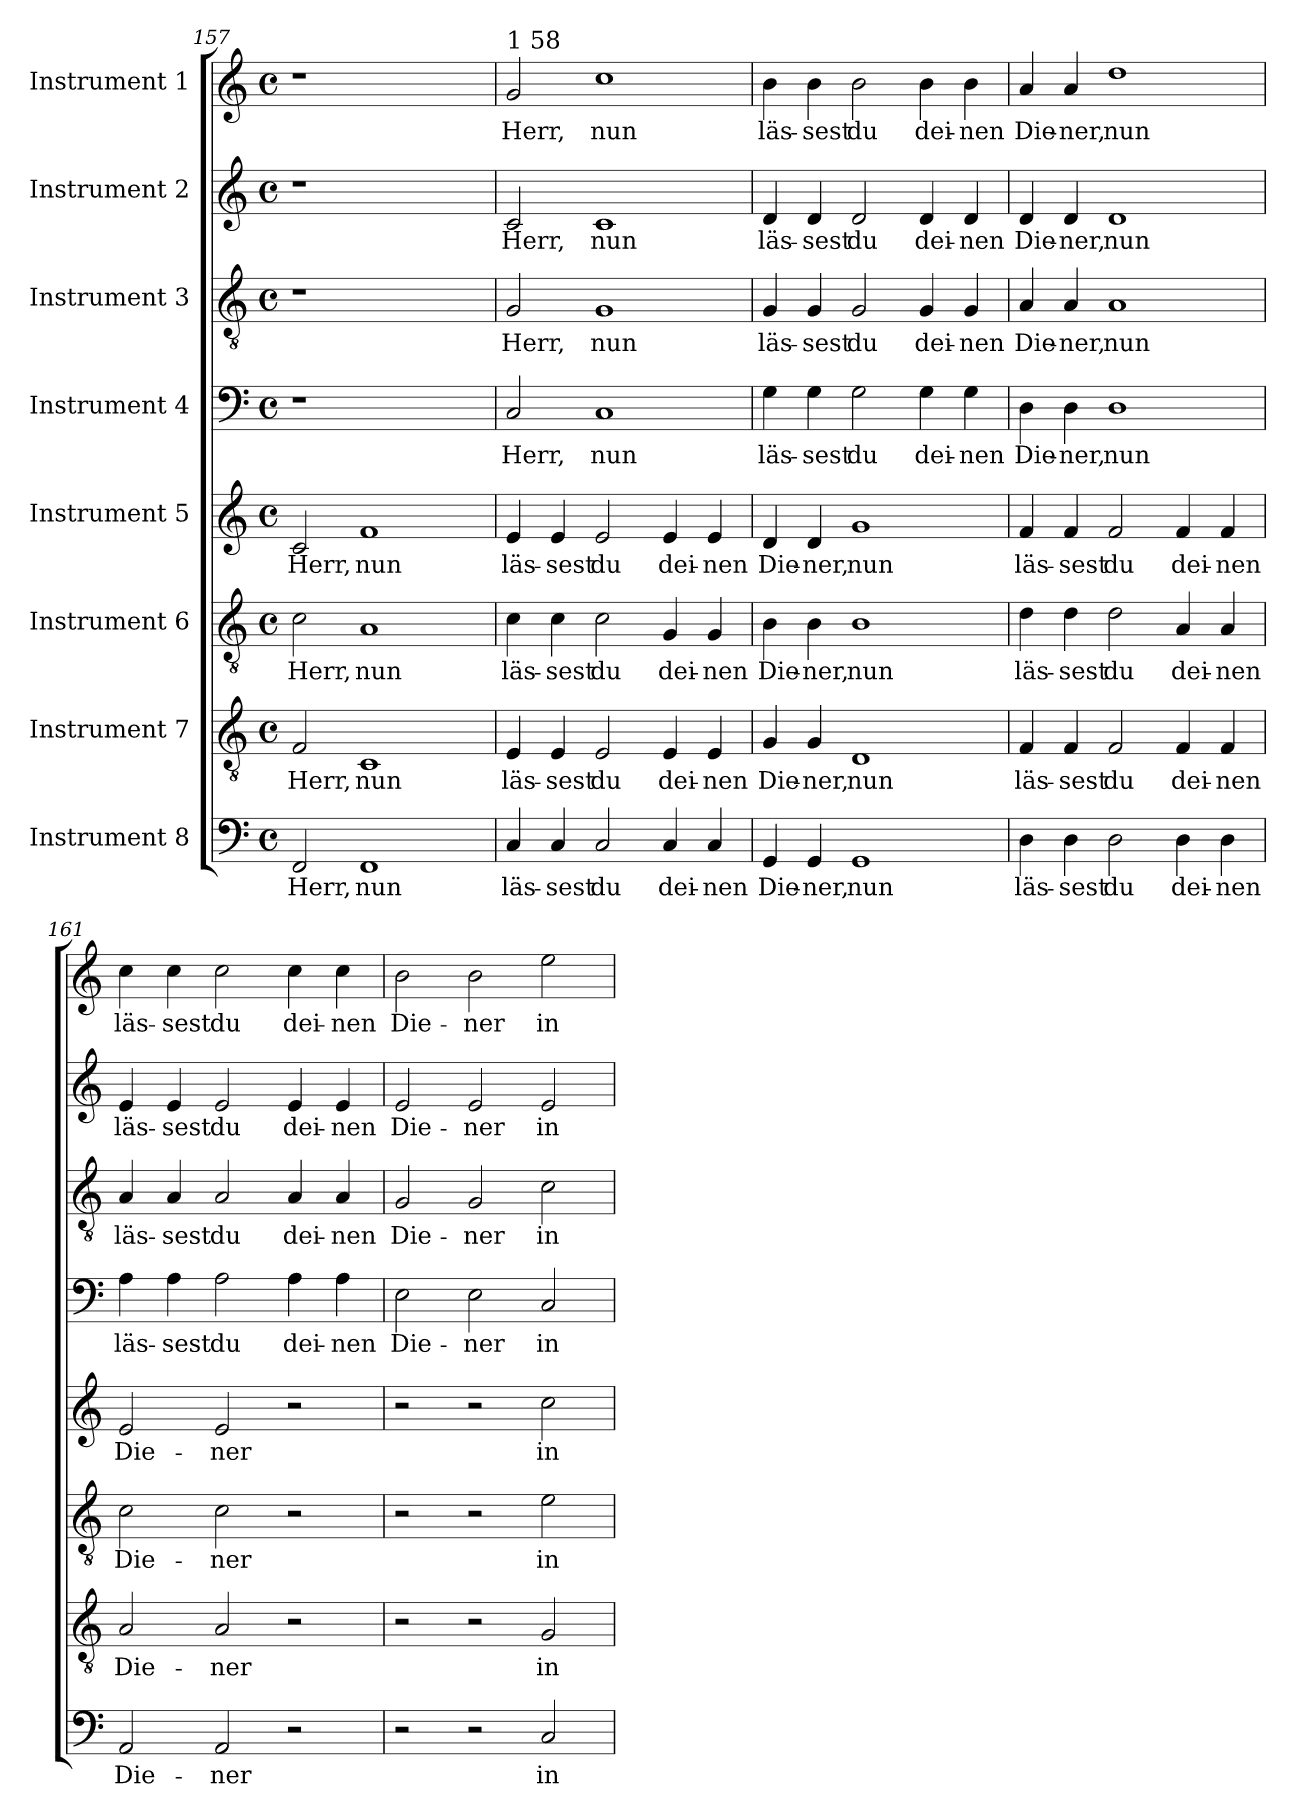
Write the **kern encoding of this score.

**kern	**text	**kern	**text	**kern	**text	**kern	**text	**kern	**text	**kern	**text	**kern	**text	**kern	**text
*part8	*part8	*part7	*part7	*part6	*part6	*part5	*part5	*part4	*part4	*part3	*part3	*part2	*part2	*part1	*part1
*staff8	*staff8	*staff7	*staff7	*staff6	*staff6	*staff5	*staff5	*staff4	*staff4	*staff3	*staff3	*staff2	*staff2	*staff1	*staff1
*I"Instrument 8	*	*I"Instrument 7	*	*I"Instrument 6	*	*I"Instrument 5	*	*I"Instrument 4	*	*I"Instrument 3	*	*I"Instrument 2	*	*I"Instrument 1	*
*clefF4	*	*clefGv2	*	*clefGv2	*	*clefG2	*	*clefF4	*	*clefGv2	*	*clefG2	*	*clefG2	*
*M4/4	*	*M4/4	*	*M4/4	*	*M4/4	*	*M4/4	*	*M4/4	*	*M4/4	*	*M4/4	*
*met(c)	*	*met(c)	*	*met(c)	*	*met(c)	*	*met(c)	*	*met(c)	*	*met(c)	*	*met(c)	*
=157	=157	=157	=157	=157	=157	=157	=157	=157	=157	=157	=157	=157	=157	=157	=157
!	!LO:LY:b:cj	!	!LO:LY:b:cj	!	!LO:LY:b:cj	!	!LO:LY:b:cj	!LO:N:vis=1	!	!LO:N:vis=1	!	!LO:N:vis=1	!	!LO:N:vis=1	!
2FF/	Herr,	2F/	Herr,	2c\	Herr,	2c/	Herr,	1r	.	1r	.	1r	.	1r	.
!	!LO:LY:b:cj	!	!LO:LY:b:cj	!	!LO:LY:b:cj	!	!LO:LY:b:cj	!	!	!	!	!	!	!	!
1FF	nun	1C	nun	1A	nun	1f	nun	.	.	.	.	.	.	.	.
.	.	.	.	.	.	.	.	2ryy	.	2ryy	.	2ryy	.	2ryy	.
!!LO:LB:g=z
=158	=158	=158	=158	=158	=158	=158	=158	=158	=158	=158	=158	=158	=158	=158	=158
!	!	!	!	!	!	!	!	!	!	!	!	!	!	!LO:TX:a:t=1 58	!
!	!LO:LY:b	!	!LO:LY:b	!	!LO:LY:b	!	!LO:LY:b	!	!LO:LY:b:cj	!	!LO:LY:b:cj	!	!LO:LY:b:cj	!	!LO:LY:b:cj
4C/	läs-	4E/	läs-	4c\	läs-	4e/	läs-	2C/	Herr,	2G/	Herr,	2c/	Herr,	2g/	Herr,
!	!LO:LY:b:rj	!	!LO:LY:b:rj	!	!LO:LY:b:rj	!	!LO:LY:b:rj	!	!	!	!	!	!	!	!
4C/	-sest	4E/	-sest	4c\	-sest	4e/	-sest	.	.	.	.	.	.	.	.
!	!LO:LY:b:cj	!	!LO:LY:b:cj	!	!LO:LY:b:cj	!	!LO:LY:b:cj	!	!LO:LY:b:cj	!	!LO:LY:b:cj	!	!LO:LY:b:cj	!	!LO:LY:b:cj
2C/	du	2E/	du	2c\	du	2e/	du	1C	nun	1G	nun	1c	nun	1cc	nun
!	!LO:LY:b	!	!LO:LY:b	!	!LO:LY:b	!	!LO:LY:b	!	!	!	!	!	!	!	!
4C/	dei-	4E/	dei-	4G/	dei-	4e/	dei-	.	.	.	.	.	.	.	.
!	!LO:LY:b:rj	!	!LO:LY:b:rj	!	!LO:LY:b:rj	!	!LO:LY:b:rj	!	!	!	!	!	!	!	!
4C/	-nen	4E/	-nen	4G/	-nen	4e/	-nen	.	.	.	.	.	.	.	.
=159	=159	=159	=159	=159	=159	=159	=159	=159	=159	=159	=159	=159	=159	=159	=159
!	!LO:LY:b	!	!LO:LY:b	!	!LO:LY:b	!	!LO:LY:b	!	!LO:LY:b:cj	!	!LO:LY:b:cj	!	!LO:LY:b:cj	!	!LO:LY:b:cj
4GG/	Die-	4G/	Die-	4B\	Die-	4d/	Die-	4G\	läs-	4G/	läs-	4d/	läs-	4b\	läs-
!	!LO:LY:b:rj	!	!LO:LY:b:rj	!	!LO:LY:b:rj	!	!LO:LY:b:rj	!	!LO:LY:b:cj	!	!LO:LY:b:cj	!	!LO:LY:b:cj	!	!LO:LY:b:cj
4GG/	-ner,	4G/	-ner,	4B\	-ner,	4d/	-ner,	4G\	-sest	4G/	-sest	4d/	-sest	4b\	-sest
!	!LO:LY:b:cj	!	!LO:LY:b:cj	!	!LO:LY:b:cj	!	!LO:LY:b:cj	!	!LO:LY:b:cj	!	!LO:LY:b:cj	!	!LO:LY:b:cj	!	!LO:LY:b:cj
1GG	nun	1D	nun	1B	nun	1g	nun	2G\	du	2G/	du	2d/	du	2b\	du
!	!	!	!	!	!	!	!	!	!LO:LY:b	!	!LO:LY:b	!	!LO:LY:b	!	!LO:LY:b
.	.	.	.	.	.	.	.	4G\	dei-	4G/	dei-	4d/	dei-	4b\	dei-
!	!	!	!	!	!	!	!	!	!LO:LY:b:rj	!	!LO:LY:b:rj	!	!LO:LY:b:rj	!	!LO:LY:b:rj
.	.	.	.	.	.	.	.	4G\	-nen	4G/	-nen	4d/	-nen	4b\	-nen
=160	=160	=160	=160	=160	=160	=160	=160	=160	=160	=160	=160	=160	=160	=160	=160
!	!LO:LY:b:cj	!	!LO:LY:b:cj	!	!LO:LY:b:cj	!	!LO:LY:b:cj	!	!LO:LY:b	!	!LO:LY:b	!	!LO:LY:b	!	!LO:LY:b
4D\	läs-	4F/	läs-	4d\	läs-	4f/	läs-	4D\	Die-	4A/	Die-	4d/	Die-	4a/	Die-
!	!LO:LY:b:cj	!	!LO:LY:b:cj	!	!LO:LY:b:cj	!	!LO:LY:b:cj	!	!LO:LY:b:rj	!	!LO:LY:b:rj	!	!LO:LY:b:rj	!	!LO:LY:b:rj
4D\	-sest	4F/	-sest	4d\	-sest	4f/	-sest	4D\	-ner,	4A/	-ner,	4d/	-ner,	4a/	-ner,
!	!LO:LY:b:cj	!	!LO:LY:b:cj	!	!LO:LY:b:cj	!	!LO:LY:b:cj	!	!LO:LY:b:cj	!	!LO:LY:b:cj	!	!LO:LY:b:cj	!	!LO:LY:b:cj
2D\	du	2F/	du	2d\	du	2f/	du	1D	nun	1A	nun	1d	nun	1dd	nun
!	!LO:LY:b	!	!LO:LY:b	!	!LO:LY:b	!	!LO:LY:b	!	!	!	!	!	!	!	!
4D\	dei-	4F/	dei-	4A/	dei-	4f/	dei-	.	.	.	.	.	.	.	.
!	!LO:LY:b:rj	!	!LO:LY:b:rj	!	!LO:LY:b:rj	!	!LO:LY:b:rj	!	!	!	!	!	!	!	!
4D\	-nen	4F/	-nen	4A/	-nen	4f/	-nen	.	.	.	.	.	.	.	.
=161	=161	=161	=161	=161	=161	=161	=161	=161	=161	=161	=161	=161	=161	=161	=161
!	!LO:LY:b:cj	!	!LO:LY:b:cj	!	!LO:LY:b:cj	!	!LO:LY:b:cj	!	!LO:LY:b	!	!LO:LY:b	!	!LO:LY:b	!	!LO:LY:b
2AA/	Die-	2A/	Die-	2c\	Die-	2e/	Die-	4A\	läs-	4A/	läs-	4e/	läs-	4cc\	läs-
!	!	!	!	!	!	!	!	!	!LO:LY:b:rj	!	!LO:LY:b:rj	!	!LO:LY:b:rj	!	!LO:LY:b:rj
.	.	.	.	.	.	.	.	4A\	-sest	4A/	-sest	4e/	-sest	4cc\	-sest
!	!LO:LY:b:cj	!	!LO:LY:b:cj	!	!LO:LY:b:cj	!	!LO:LY:b:cj	!	!LO:LY:b:cj	!	!LO:LY:b:cj	!	!LO:LY:b:cj	!	!LO:LY:b:cj
2AA/	-ner	2A/	-ner	2c\	-ner	2e/	-ner	2A\	du	2A/	du	2e/	du	2cc\	du
!	!	!	!	!	!	!	!	!	!LO:LY:b	!	!LO:LY:b	!	!LO:LY:b	!	!LO:LY:b
2r	.	2r	.	2r	.	2r	.	4A\	dei-	4A/	dei-	4e/	dei-	4cc\	dei-
!	!	!	!	!	!	!	!	!	!LO:LY:b:rj	!	!LO:LY:b:rj	!	!LO:LY:b:rj	!	!LO:LY:b:rj
.	.	.	.	.	.	.	.	4A\	-nen	4A/	-nen	4e/	-nen	4cc\	-nen
=162	=162	=162	=162	=162	=162	=162	=162	=162	=162	=162	=162	=162	=162	=162	=162
!	!	!	!	!	!	!	!	!	!LO:LY:b:cj	!	!LO:LY:b:cj	!	!LO:LY:b:cj	!	!LO:LY:b:cj
2r	.	2r	.	2r	.	2r	.	2E\	Die-	2G/	Die-	2e/	Die-	2b\	Die-
!	!	!	!	!	!	!	!	!	!LO:LY:b:cj	!	!LO:LY:b:cj	!	!LO:LY:b:cj	!	!LO:LY:b:cj
2r	.	2r	.	2r	.	2r	.	2E\	-ner	2G/	-ner	2e/	-ner	2b\	-ner
!	!LO:LY:b:cj	!	!LO:LY:b:cj	!	!LO:LY:b:cj	!	!LO:LY:b:cj	!	!LO:LY:b:cj	!	!LO:LY:b:cj	!	!LO:LY:b:cj	!	!LO:LY:b:cj
2C/	in	2G/	in	2e\	in	2cc\	in	2C/	in	2c\	in	2e/	in	2ee\	in
=	=	=	=	=	=	=	=	=	=	=	=	=	=	=	=
*-	*-	*-	*-	*-	*-	*-	*-	*-	*-	*-	*-	*-	*-	*-	*-
